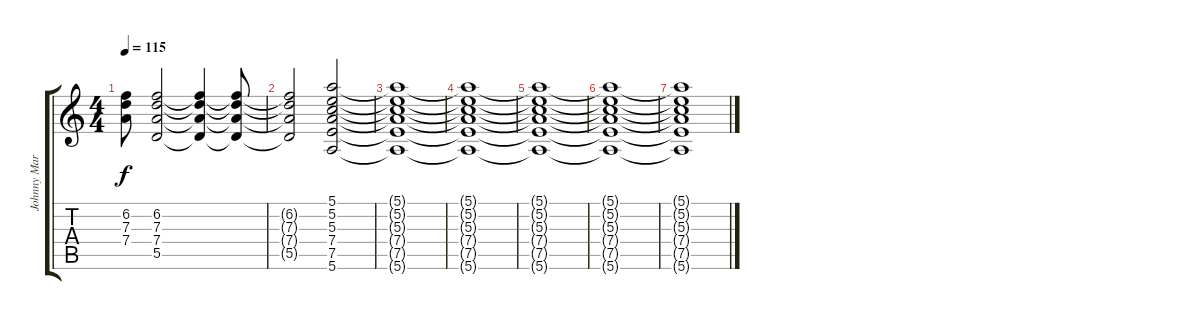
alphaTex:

\track ("Johnny Marr " "Johnny Mar") {instrument acousticguitarsteel}
\staff {score tabs}
\tuning (E4 B3 G3 D3 A2 E2) {hide}
\ts (4 4)
\tempo 115
\clef g2
\ks c
(6.2{t} 7.3{t} 7.4{t}).8{dy f} (6.2 7.3 7.4 5.5).2 (6.2{t} 7.3{t} 7.4{t} 5.5{t}).4 (6.2{t} 7.3{t} 7.4{t} 5.5{t}).8 |
(6.2{t} 7.3{t} 7.4{t} 5.5{t}).2 (5.1 5.2 5.3 7.4 7.5 5.6).2 |
(5.1{t} 5.2{t} 5.3{t} 7.4{t} 7.5{t} 5.6{t}).1 |
(5.1{t} 5.2{t} 5.3{t} 7.4{t} 7.5{t} 5.6{t}).1 |
(5.1{t} 5.2{t} 5.3{t} 7.4{t} 7.5{t} 5.6{t}).1 |
(5.1{t} 5.2{t} 5.3{t} 7.4{t} 7.5{t} 5.6{t}).1 |
(5.1{t} 5.2{t} 5.3{t} 7.4{t} 7.5{t} 5.6{t}).1
